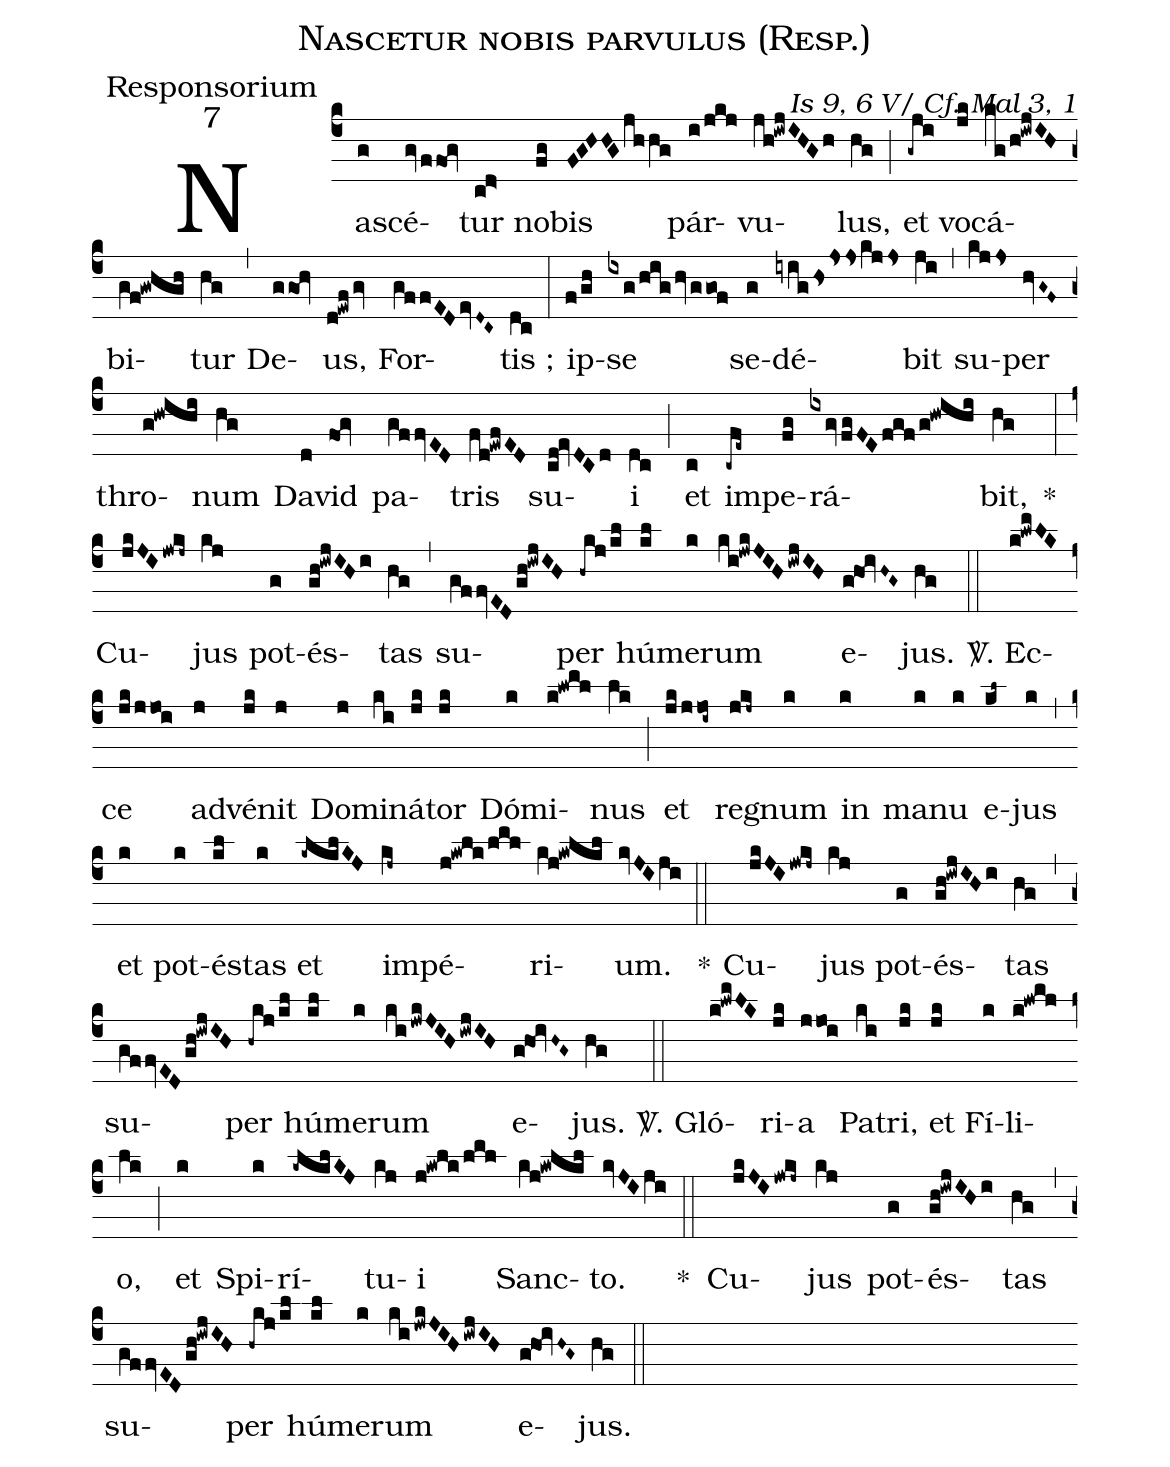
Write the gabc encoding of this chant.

name:Nascetur nobis parvulus (Resp.);
office-part:Responsorium;
mode:7;
commentary:Is 9, 6 V/ Cf. Mal 3, 1;
%%
(c4)Na(g)scé(gvffog)tur(cd>) no(fg)bis(FGHHGjhhg) pár(i/jkj)vu(jh!iwjIHGh)lus,(hg) (;) et(-gji) vo(jk)cá(kg/h!iwjIH)bi(gf!gwhgh)tur(hg) (,) De(ggoh)us,(d!ewf/gv) For(gffEDevD~C~)tis ;(dc) (:) ip(f/gh)se(ixg/hig/hvggof) se(g)dé(iyighsjsskjjs)bit(ji) (,) su(kjjs)per(hvG~F~) thro(g!hwihi)num(hg) Da(d)vid(fog) pa(gffvED)tris(fd!ewfED) su(cd!evDCd)i(dc) (;) et(c) im(-cfe~)pe(fg)rá(ixgvfgFEfgf/g!hwihi)bit,(hg) *(:) Cu(jkJI/jwkj~)jus(kj) pot(g)és(gh!iwjIHi)tas(hg) (,) su(gffvEDgh!iwjIH)per(-hkj/kl) hú(kl)me(k)rum(ki!jwkJIH/iwjIH) e(g!ho!ivH~G~)jus.(hg) (::)

<sp>V/</sp>. Ec(k!lwmLK)ce(jk/jjoi) ad(j)vé(jk)nit(j) Do(j)mi(ki)ná(jk)tor(jk) Dó(k)mi(k!lwml)nus(lk) (;) et(jk/jjoi~) re(jkj~)gnum(k) in(k) ma(k)nu(k) e(kl~)jus(k) (,) et(k) pot(k)és(kl)tas(k) et(-klklKJ) im(kj~)pé(j!kwlk/lml)ri(kj!kwlkl)um.(kvJIji) (::)
*() Cu(jkJI/jwkj~)jus(kj) pot(g)és(gh!iwjIHi)tas(hg) (,) su(gffvEDgh!iwjIH)per(-hkj/kl) hú(kl)me(k)rum(kijwkJIH/iwjIH) e(g!ho!ivH~G~)jus.(hg) (::)

<sp>V/</sp>. Gló(k!lwmLK)ri(jk)a(jjoi) Pa(ki)tri,(jk) et(jk) Fí(k)li(k!lwml)o,(lk) (;) et(k) Spi(k)rí(-klklKJ)tu(kj)i(j!kwlk/lml) Sanc(kj!kwlkl)to.(kvJIji) (::)
*() Cu(jkJI/jwkj~)jus(kj) pot(g)és(gh!iwjIHi)tas(hg) (,) su(gffvEDgh!iwjIH)per(-hkj/kl) hú(kl)me(k)rum(kijwkJIH/iwjIH) e(g!ho!ivH~G~)jus.(hg) (::)
